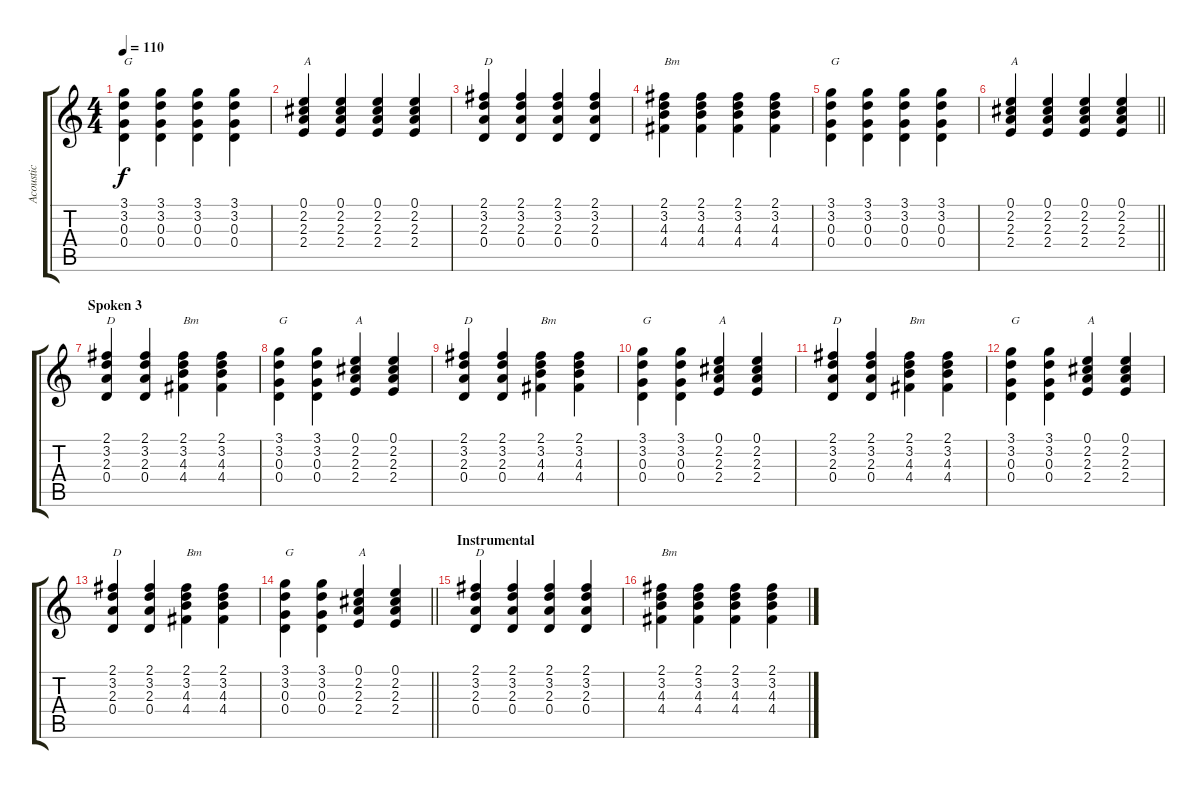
\track ("Acoustic" "Acoustic") {instrument acousticguitarsteel}
\staff {score tabs}
\tuning (E4 B3 G3 D3 A2 E2) {hide}
\ts (4 4)
\tempo 110
\clef g2
\ks c
(3.1 3.2 0.3 0.4).4{txt "G" dy f} (3.1 3.2 0.3 0.4).4 (3.1 3.2 0.3 0.4).4 (3.1 3.2 0.3 0.4).4 |
(0.1 2.2 2.3 2.4).4{txt "A"} (0.1 2.2 2.3 2.4).4 (0.1 2.2 2.3 2.4).4 (0.1 2.2 2.3 2.4).4 |
(2.1 3.2 2.3 0.4).4{txt "D"} (2.1 3.2 2.3 0.4).4 (2.1 3.2 2.3 0.4).4 (2.1 3.2 2.3 0.4).4 |
(2.1 3.2 4.3 4.4).4{txt "Bm"} (2.1 3.2 4.3 4.4).4 (2.1 3.2 4.3 4.4).4 (2.1 3.2 4.3 4.4).4 |
(3.1 3.2 0.3 0.4).4{txt "G"} (3.1 3.2 0.3 0.4).4 (3.1 3.2 0.3 0.4).4 (3.1 3.2 0.3 0.4).4 |
\barLineRight lightlight
(0.1 2.2 2.3 2.4).4{txt "A"} (0.1 2.2 2.3 2.4).4 (0.1 2.2 2.3 2.4).4 (0.1 2.2 2.3 2.4).4 |
\section ("" "Spoken 3")
(2.1 3.2 2.3 0.4).4{txt "D"} (2.1 3.2 2.3 0.4).4 (2.1 3.2 4.3 4.4).4{txt "Bm"} (2.1 3.2 4.3 4.4).4 |
(3.1 3.2 0.3 0.4).4{txt "G"} (3.1 3.2 0.3 0.4).4 (0.1 2.2 2.3 2.4).4{txt "A"} (0.1 2.2 2.3 2.4).4 |
(2.1 3.2 2.3 0.4).4{txt "D"} (2.1 3.2 2.3 0.4).4 (2.1 3.2 4.3 4.4).4{txt "Bm"} (2.1 3.2 4.3 4.4).4 |
(3.1 3.2 0.3 0.4).4{txt "G"} (3.1 3.2 0.3 0.4).4 (0.1 2.2 2.3 2.4).4{txt "A"} (0.1 2.2 2.3 2.4).4 |
(2.1 3.2 2.3 0.4).4{txt "D"} (2.1 3.2 2.3 0.4).4 (2.1 3.2 4.3 4.4).4{txt "Bm"} (2.1 3.2 4.3 4.4).4 |
(3.1 3.2 0.3 0.4).4{txt "G"} (3.1 3.2 0.3 0.4).4 (0.1 2.2 2.3 2.4).4{txt "A"} (0.1 2.2 2.3 2.4).4 |
(2.1 3.2 2.3 0.4).4{txt "D"} (2.1 3.2 2.3 0.4).4 (2.1 3.2 4.3 4.4).4{txt "Bm"} (2.1 3.2 4.3 4.4).4 |
\barLineRight lightlight
(3.1 3.2 0.3 0.4).4{txt "G"} (3.1 3.2 0.3 0.4).4 (0.1 2.2 2.3 2.4).4{txt "A"} (0.1 2.2 2.3 2.4).4 |
\section ("" "Instrumental")
(2.1 3.2 2.3 0.4).4{txt "D"} (2.1 3.2 2.3 0.4).4 (2.1 3.2 2.3 0.4).4 (2.1 3.2 2.3 0.4).4 |
(2.1 3.2 4.3 4.4).4{txt "Bm"} (2.1 3.2 4.3 4.4).4 (2.1 3.2 4.3 4.4).4 (2.1 3.2 4.3 4.4).4
